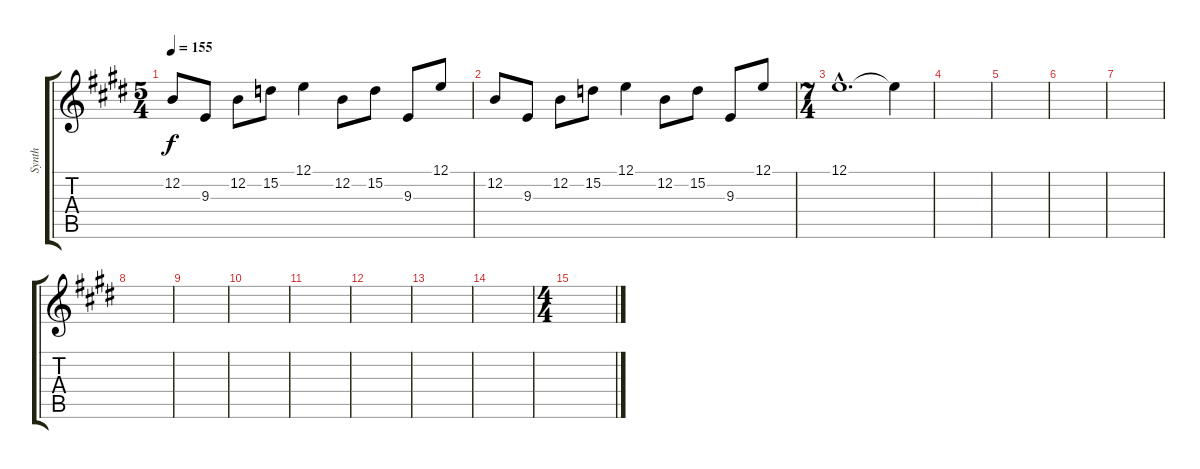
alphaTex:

\track ("Synth" "Synth") {instrument synthvoice}
\staff {score tabs}
\tuning (E4 B3 G3 D3 A2 E2) {hide}
\ts (5 4)
\tempo 155
\clef g2
\ks e
12.2.8{dy f} 9.3.8 12.2.8 15.2.8 12.1.4 12.2.8 15.2.8 9.3.8 12.1.8 |
12.2.8 9.3.8 12.2.8 15.2.8 12.1.4 12.2.8 15.2.8 9.3.8 12.1.8 |
\ts (7 4)
12.1{hac}.1{d} 12.1{t}.4 |
|
|
|
|
|
|
|
|
|
|
|
\ts (4 4)
